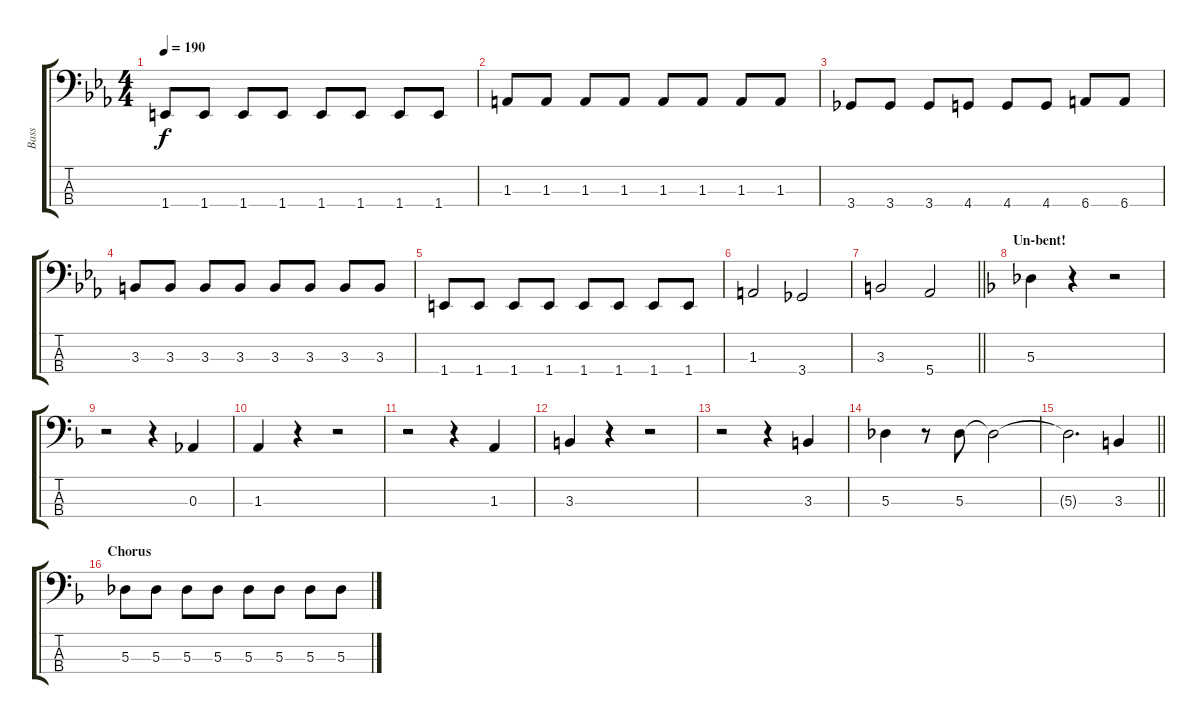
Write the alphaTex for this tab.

\track ("Bass" "Bass") {instrument electricbassfinger}
\staff {score tabs}
\tuning (Gb2 Db2 Ab1 Eb1) {hide}
\ts (4 4)
\tempo 190
\clef f4
\ks cminor
1.4.8{dy f} 1.4.8 1.4.8 1.4.8 1.4.8 1.4.8 1.4.8 1.4.8 |
1.3.8 1.3.8 1.3.8 1.3.8 1.3.8 1.3.8 1.3.8 1.3.8 |
3.4.8 3.4.8 3.4.8 4.4.8 4.4.8 4.4.8 6.4.8 6.4.8 |
3.3.8 3.3.8 3.3.8 3.3.8 3.3.8 3.3.8 3.3.8 3.3.8 |
1.4.8 1.4.8 1.4.8 1.4.8 1.4.8 1.4.8 1.4.8 1.4.8 |
1.3.2 3.4.2 |
\barLineRight lightlight
3.3.2 5.4.2 |
\section ("" "Un-bent!")
\ks dminor
5.3.4 r.4 r.2 |
r.2 r.4 0.3.4 |
1.3.4 r.4 r.2 |
r.2 r.4 1.3.4 |
3.3.4 r.4 r.2 |
r.2 r.4 3.3.4 |
5.3.4 r.8 5.3.8 5.3{t}.2 |
\barLineRight lightlight
5.3{t}.2{d} 3.3.4 |
\section ("" "Chorus")
5.3.8 5.3.8 5.3.8 5.3.8 5.3.8 5.3.8 5.3.8 5.3.8
